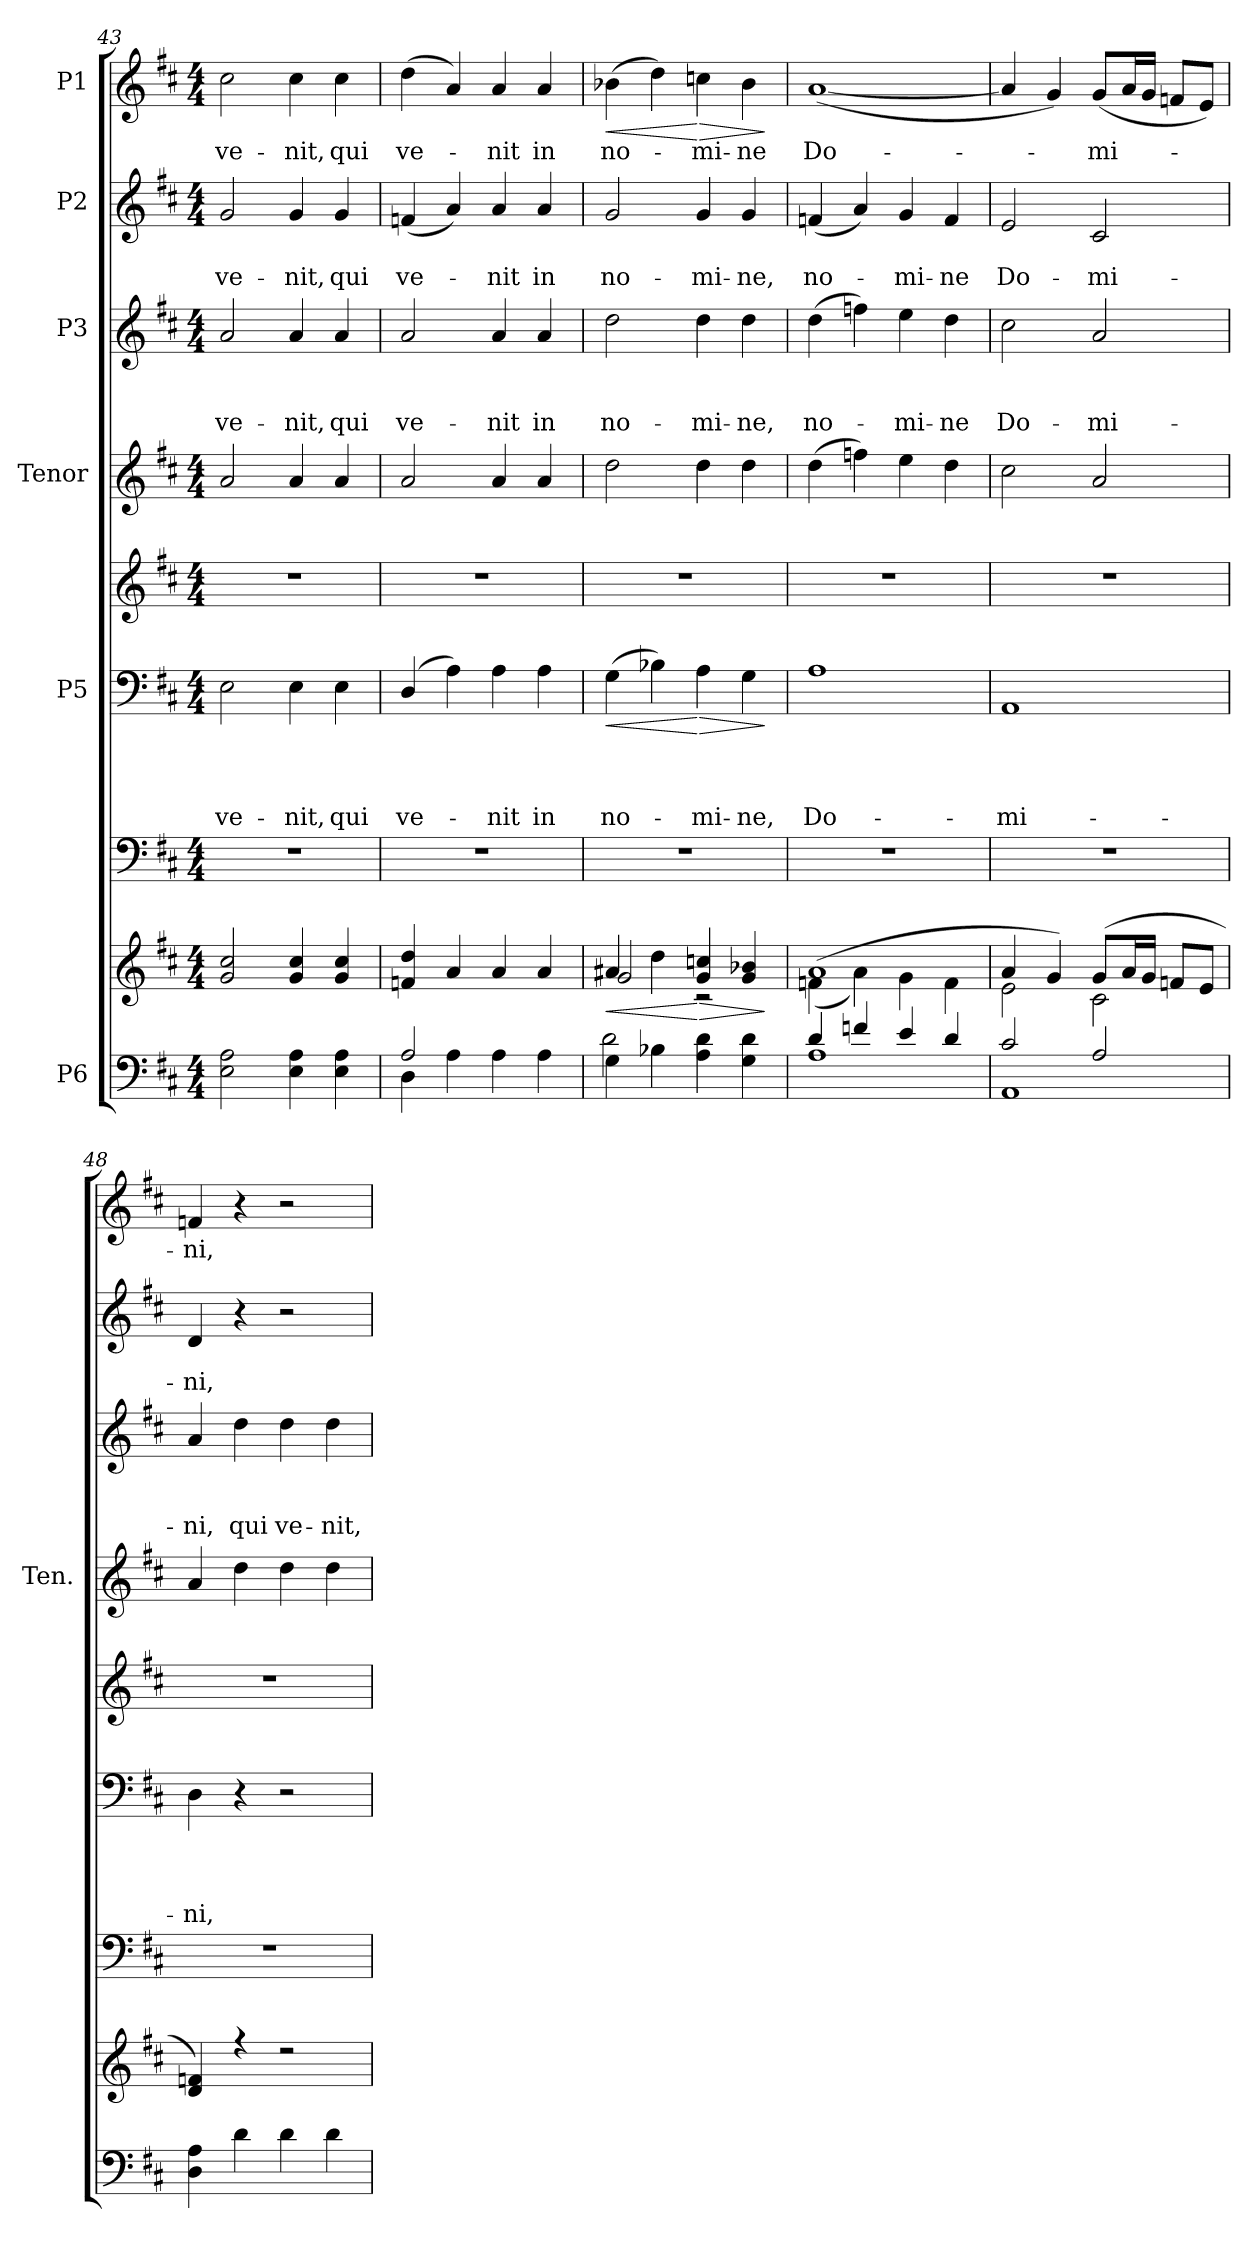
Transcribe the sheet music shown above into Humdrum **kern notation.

**kern	**kern	**dynam	**kern	**kern	**text	**text	**text	**text	**dynam	**kern	**kern	**kern	**text	**text	**text	**kern	**text	**text	**kern	**text	**dynam
*part8	*part8	*part8	*part7	*part6	*part6	*part6	*part6	*part6	*part6	*part5	*part4	*part3	*part3	*part3	*part3	*part2	*part2	*part2	*part1	*part1	*part1
*staff9	*staff8	*staff8/9	*staff7	*staff6	*staff6	*staff6	*staff6	*staff6	*staff6	*staff5	*staff4	*staff3	*staff3	*staff3	*staff3	*staff2	*staff2	*staff2	*staff1	*staff1	*staff1
*I"P6	*	*	*	*I"P5	*	*	*	*	*	*	*I"Tenor	*I"P3	*	*	*	*I"P2	*	*	*I"P1	*	*
*	*	*	*	*	*	*	*	*	*	*	*I'Ten.	*	*	*	*	*	*	*	*	*	*
*clefF4	*clefG2	*	*clefF4	*clefF4	*	*	*	*	*	*clefG2	*clefG2	*clefG2	*	*	*	*clefG2	*	*	*clefG2	*	*
*	*	*	*	*	*	*	*	*	*	*ITrd7c12	*ITrd7c12	*ITrd7c12	*	*	*	*	*	*	*	*	*
*k[f#c#]	*k[f#c#]	*	*k[f#c#]	*k[f#c#]	*	*	*	*	*	*k[f#c#]	*k[f#c#]	*k[f#c#]	*	*	*	*k[f#c#]	*	*	*k[f#c#]	*	*
*D:	*D:	*	*D:	*D:	*	*	*	*	*	*D:	*D:	*D:	*	*	*	*D:	*	*	*D:	*	*
*M4/4	*M4/4	*	*M4/4	*M4/4	*	*	*	*	*	*M4/4	*M4/4	*M4/4	*	*	*	*M4/4	*	*	*M4/4	*	*
=43	=43	=43	=43	=43	=43	=43	=43	=43	=43	=43	=43	=43	=43	=43	=43	=43	=43	=43	=43	=43	=43
*^	*^	*	*	*	*	*	*	*	*	*	*	*	*	*	*	*	*	*	*	*	*
!	!	!	!	!	!	!	!	!	!	!LO:LY:b	!	!	!	!	!	!	!LO:LY:b	!	!	!LO:LY:b	!	!LO:LY:b	!
2E\ 2A\	1ryy	1ryy	2g/ 2cc#/	.	1r	2E\	.	.	.	ve-	.	1r	2A/	2A/	.	.	ve-	2g/	.	ve-	2cc#\	ve-	.
!	!	!	!	!	!	!	!	!	!	!LO:LY:b	!	!	!	!	!	!	!LO:LY:b	!	!	!LO:LY:b	!	!LO:LY:b	!
4E\ 4A\	.	.	4g/ 4cc#/	.	.	4E\	.	.	.	-nit,	.	.	4A/	4A/	.	.	-nit,	4g/	.	-nit,	4cc#\	-nit,	.
!	!	!	!	!	!	!	!	!	!	!LO:LY:b	!	!	!	!	!	!	!LO:LY:b	!	!	!LO:LY:b	!	!LO:LY:b	!
4E\ 4A\	.	.	4g/ 4cc#/	.	.	4E\	.	.	.	qui	.	.	4A/	4A/	.	.	qui	4g/	.	qui	4cc#\	qui	.
=44	=44	=44	=44	=44	=44	=44	=44	=44	=44	=44	=44	=44	=44	=44	=44	=44	=44	=44	=44	=44	=44	=44	=44
!	!	!	!	!	!	!	!	!	!	!LO:LY:b	!	!	!	!	!	!	!LO:LY:b	!	!	!LO:LY:b	!	!LO:LY:b	!
2A/	4D\	1ryy	4fn/ 4dd/	.	1r	(<4D/	.	.	.	ve-	.	1r	2A/	2A/	.	.	ve-	(<4fn/	.	ve-	(>4dd\	ve-	.
.	4A\	.	4a/	.	.	4A\)	.	.	.	.	.	.	.	.	.	.	.	4a/)	.	.	4a/)	.	.
!	!	!	!	!	!	!	!	!	!	!LO:LY:b	!	!	!	!	!	!	!LO:LY:b	!	!	!LO:LY:b	!	!LO:LY:b	!
4A\	2ryy	.	4a/	.	.	4A\	.	.	.	-nit	.	.	4A/	4A/	.	.	-nit	4a/	.	-nit	4a/	-nit	.
!	!	!	!	!	!	!	!	!	!	!LO:LY:b	!	!	!	!	!	!	!LO:LY:b	!	!	!LO:LY:b	!	!LO:LY:b	!
4A\	.	.	4a/	.	.	4A\	.	.	.	in	.	.	4A/	4A/	.	.	in	4a/	.	in	4a/	in	.
=45	=45	=45	=45	=45	=45	=45	=45	=45	=45	=45	=45	=45	=45	=45	=45	=45	=45	=45	=45	=45	=45	=45	=45
!	!	!	!	!LO:HP:b	!	!	!	!	!	!LO:LY:b	!LO:HP:b	!	!	!	!	!	!LO:LY:b	!	!	!LO:LY:b	!	!LO:LY:b	!LO:HP:b
4G\	2d\	4a#X/	2g/	<	1r	(>4G\	.	.	.	no-	<	1r	2d\	2d\	.	.	no-	2g/	.	no-	(>4b-X\	no-	<
4B-X\	.	4dd\	.	.	.	4B-X\)	.	.	.	.	.	.	.	.	.	.	.	.	.	.	4dd\)	.	.
!	!	!	!	!LO:HP:n=1:b	!	!	!	!	!	!LO:LY:b	!LO:HP:n=1:b	!	!	!	!	!	!LO:LY:b	!	!	!LO:LY:b	!	!LO:LY:b	!LO:HP:n=1:b
4A\ 4d\	2ryy	4g/ 4ccn/	2rc	[ >	.	4A\	.	.	.	-mi-	[ >	.	4d\	4d\	.	.	-mi-	4g/	.	-mi-	4ccn\	-mi-	[ >
!	!	!	!	!	!	!	!	!	!	!LO:LY:b	!	!	!	!	!	!	!LO:LY:b	!	!	!LO:LY:b	!	!LO:LY:b	!
4G\ 4d\	.	4g/ 4b-X/	.	.	.	4G\	.	.	.	-ne,	.	.	4d\	4d\	.	.	-ne,	4g/	.	-ne,	4b-\	-ne	.
*v	*v	*	*	*	*	*	*	*	*	*	*	*	*	*	*	*	*	*	*	*	*	*	*
*	*v	*v	*	*	*	*	*	*	*	*	*	*	*	*	*	*	*	*	*	*	*	*
.	.	]	.	.	.	.	.	.	]	.	.	.	.	.	.	.	.	.	.	.	]
=46	=46	=46	=46	=46	=46	=46	=46	=46	=46	=46	=46	=46	=46	=46	=46	=46	=46	=46	=46	=46	=46
*^	*^	*	*	*	*	*	*	*	*	*	*	*	*	*	*	*	*	*	*	*	*
!	!	!	!	!	!	!	!	!	!	!LO:LY:b	!	!	!	!	!	!	!LO:LY:b	!	!	!LO:LY:b	!	!LO:LY:b	!
4d/	1A	(>1a	(<4fn\	.	1r	1A	.	.	.	Do-	.	1r	(>4d\	(>4d\	.	.	no-	(<4fn/	.	no-	(<[<1a	Do-	.
4fn/	.	.	4a\)	.	.	.	.	.	.	.	.	.	4fn\)	4fn\)	.	.	.	4a/)	.	.	.	.	.
!	!	!	!	!	!	!	!	!	!	!	!	!	!	!	!	!	!LO:LY:b	!	!	!LO:LY:b	!	!	!
4e/	.	.	4g\	.	.	.	.	.	.	.	.	.	4e\	4e\	.	.	-mi-	4g/	.	-mi-	.	.	.
!	!	!	!	!	!	!	!	!	!	!	!	!	!	!	!	!	!LO:LY:b	!	!	!LO:LY:b	!	!	!
4d/	.	.	4f\	.	.	.	.	.	.	.	.	.	4d\	4d\	.	.	-ne	4f/	.	-ne	.	.	.
=47	=47	=47	=47	=47	=47	=47	=47	=47	=47	=47	=47	=47	=47	=47	=47	=47	=47	=47	=47	=47	=47	=47	=47
!	!	!	!	!	!	!	!	!	!	!LO:LY:b	!	!	!	!	!	!	!LO:LY:b	!	!	!LO:LY:b	!	!	!
2c#/	1AA	4a/	2e\	.	1r	1AA	.	.	.	-mi-	.	1r	2c#\	2c#\	.	.	Do-	2e/	.	Do-	4a/]	.	.
.	.	4g/)	.	.	.	.	.	.	.	.	.	.	.	.	.	.	.	.	.	.	4g/)	.	.
!	!	!	!	!	!	!	!	!	!	!	!	!	!	!	!	!	!LO:LY:b	!	!	!LO:LY:b	!	!LO:LY:b	!
2A/	.	(>8g/L	2c#\	.	.	.	.	.	.	.	.	.	2A/	2A/	.	.	-mi-	2c#/	.	-mi-	(<8g/L	-mi-	.
.	.	16a/L	.	.	.	.	.	.	.	.	.	.	.	.	.	.	.	.	.	.	16a/L	.	.
.	.	16g/JJ	.	.	.	.	.	.	.	.	.	.	.	.	.	.	.	.	.	.	16g/JJ	.	.
.	.	8fn/L	.	.	.	.	.	.	.	.	.	.	.	.	.	.	.	.	.	.	8fn/L	.	.
.	.	8e/J	.	.	.	.	.	.	.	.	.	.	.	.	.	.	.	.	.	.	8e/J)	.	.
!!LO:PB:g=z
=48	=48	=48	=48	=48	=48	=48	=48	=48	=48	=48	=48	=48	=48	=48	=48	=48	=48	=48	=48	=48	=48	=48	=48
!	!	!	!	!	!	!	!	!	!	!LO:LY:b	!	!	!	!	!	!	!LO:LY:b	!	!	!LO:LY:b	!	!LO:LY:b	!
4D\ 4A\	1ryy	4d/ 4fn/)	1ryy	.	1r	4D\	.	.	.	-ni,	.	1r	4A/	4A/	.	.	-ni,	4d/	.	-ni,	4fn/	-ni,	.
!	!	!	!	!	!	!	!	!	!	!	!	!	!	!	!	!	!LO:LY:b	!	!	!	!	!	!
4d\	.	4r	.	.	.	4r	.	.	.	.	.	.	4d\	4d\	.	.	qui	4r	.	.	4r	.	.
!	!	!	!	!	!	!	!	!	!	!	!	!	!	!	!	!	!LO:LY:b	!	!	!	!	!	!
4d\	.	2r	.	.	.	2r	.	.	.	.	.	.	4d\	4d\	.	.	ve-	2r	.	.	2r	.	.
!	!	!	!	!	!	!	!	!	!	!	!	!	!	!	!	!	!LO:LY:b	!	!	!	!	!	!
4d\	.	.	.	.	.	.	.	.	.	.	.	.	4d\	4d\	.	.	-nit,	.	.	.	.	.	.
*v	*v	*	*	*	*	*	*	*	*	*	*	*	*	*	*	*	*	*	*	*	*	*	*
*	*v	*v	*	*	*	*	*	*	*	*	*	*	*	*	*	*	*	*	*	*	*	*
=	=	=	=	=	=	=	=	=	=	=	=	=	=	=	=	=	=	=	=	=	=
*-	*-	*-	*-	*-	*-	*-	*-	*-	*-	*-	*-	*-	*-	*-	*-	*-	*-	*-	*-	*-	*-
